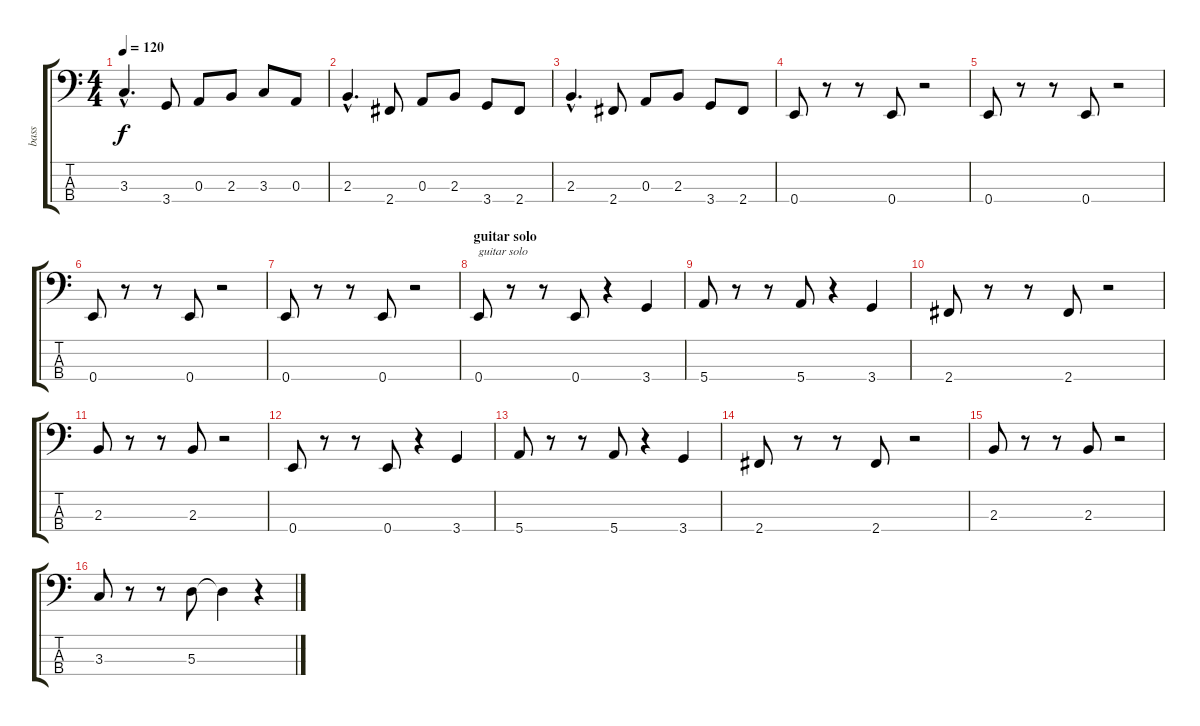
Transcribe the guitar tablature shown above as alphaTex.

\track ("bass" "bass") {instrument electricbassfinger}
\staff {score tabs}
\tuning (G2 D2 A1 E1) {hide}
\ts (4 4)
\tempo 120
\clef f4
\ks c
3.3{hac}.4{d dy f} 3.4.8 0.3.8 2.3.8 3.3.8 0.3.8 |
2.3{hac}.4{d} 2.4.8 0.3.8 2.3.8 3.4.8 2.4.8 |
2.3{hac}.4{d} 2.4.8 0.3.8 2.3.8 3.4.8 2.4.8 |
0.4.8 r.8 r.8 0.4.8 r.2 |
0.4.8 r.8 r.8 0.4.8 r.2 |
0.4.8 r.8 r.8 0.4.8 r.2 |
0.4.8 r.8 r.8 0.4.8 r.2 |
\section ("" "guitar solo")
0.4.8{txt "guitar solo"} r.8 r.8 0.4.8 r.4 3.4.4 |
5.4.8 r.8 r.8 5.4.8 r.4 3.4.4 |
2.4.8 r.8 r.8 2.4.8 r.2 |
2.3.8 r.8 r.8 2.3.8 r.2 |
0.4.8 r.8 r.8 0.4.8 r.4 3.4.4 |
5.4.8 r.8 r.8 5.4.8 r.4 3.4.4 |
2.4.8 r.8 r.8 2.4.8 r.2 |
2.3.8 r.8 r.8 2.3.8 r.2 |
3.3.8 r.8 r.8 5.3.8 5.3{t}.4 r.4
